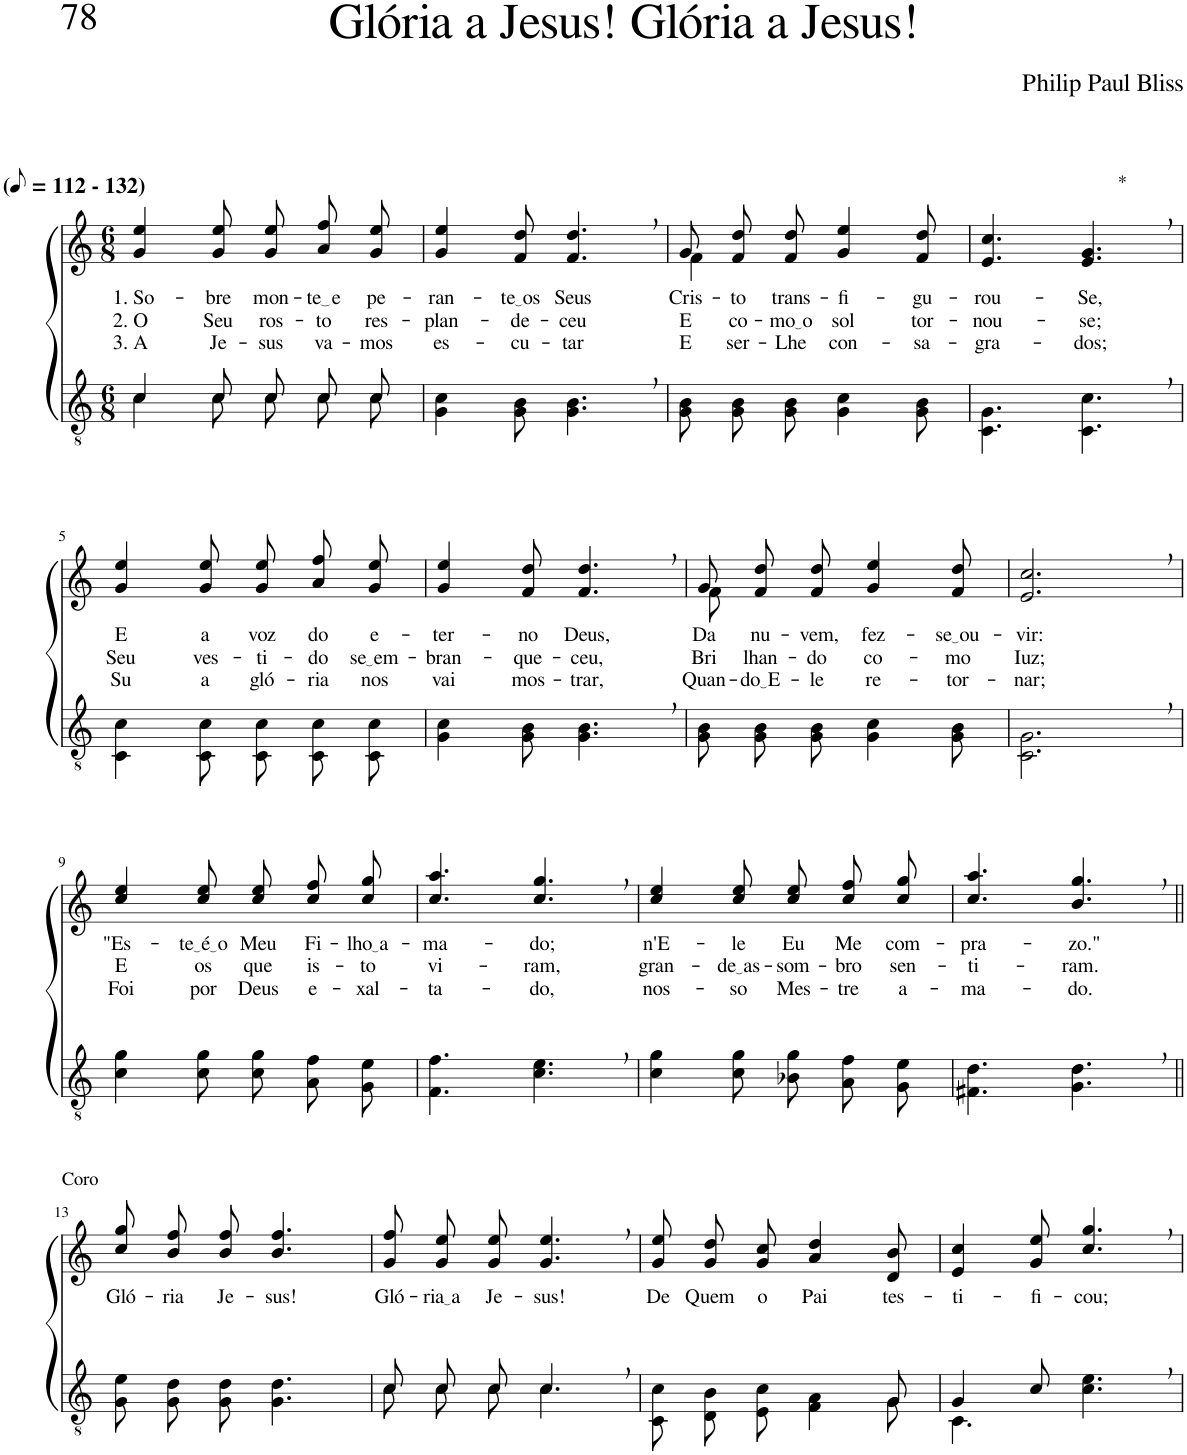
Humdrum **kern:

**kern	**kern	**text	**text	**text
*part2	*part1	*part1	*part1	*part1
*staff2	*staff1	*staff1	*staff1	*staff1
*I"Parte III e IV	*I"Parte I e II	*	*	*
*clefGv2	*clefG2	*	*	*
*Trd3c5	*Trd3c5	*	*	*
*k[]	*k[]	*	*	*
*M6/8	*M6/8	*	*	*
*MM56	*MM56	*	*	*
=1	=1	=1	=1	=1
*^	*	*	*	*
!	!	!LO:TX:a:B:t=(	!	!	!
!	!	!LO:TX:a:B:t=- 132)	!	!	!
!	!	!	!LO:LY:b	!LO:LY:b	!LO:LY:b
4c/	4c\	4g/ 4ee/	1. So-	2. O	3. A
!	!	!	!LO:LY:b	!LO:LY:b	!LO:LY:b
8c/	8c\	8g/ 8ee/	-bre	Seu	Je-
!	!	!	!LO:LY:b	!LO:LY:b	!LO:LY:b
8c/L	8c\L	8g\ 8ee\L	mon-	ros-	-sus
!	!	!	!LO:LY:b	!LO:LY:b	!LO:LY:b
8c/	8c\	8a\ 8ff\	te e	-to	va-
!	!	!	!LO:LY:b	!LO:LY:b	!LO:LY:b
8c/J	8c\J	8g\ 8ee\J	pe-	res-	-mos
=2	=2	=2	=2	=2	=2
!	!	!	!LO:LY:b	!LO:LY:b	!LO:LY:b
*v	*v	*	*	*	*
4G\ 4c\	4g/ 4ee/	-ran-	-plan-	es-
!	!	!LO:LY:b	!LO:LY:b	!LO:LY:b
8G\ 8B\	8f/ 8dd/	te os	-de-	-cu-
!	!	!LO:LY:b	!LO:LY:b	!LO:LY:b
4.G\, 4.B\,	4.f/, 4.dd/,	Seus	-ceu	-tar
=3	=3	=3	=3	=3
*	*^	*	*	*
!	!	!	!LO:LY:b	!LO:LY:b	!LO:LY:b
8G/ 8B/L	8g\L	4f\	Cris-	E	E
!	!	!	!LO:LY:b	!LO:LY:b	!LO:LY:b
8G/ 8B/	8f\ 8dd\	.	-to	co-	ser-
!	!	!	!LO:LY:b	!LO:LY:b	!LO:LY:b
8G/ 8B/J	8f\ 8dd\J	2ryy	trans-	mo o	-Lhe
!	!	!	!LO:LY:b	!LO:LY:b	!LO:LY:b
4G\ 4c\	4g/ 4ee/	.	-fi-	sol	con-
!	!	!	!LO:LY:b	!LO:LY:b	!LO:LY:b
8G\ 8B\	8f/ 8dd/	.	-gu-	tor-	-sa-
*	*v	*v	*	*	*
=4	=4	=4	=4	=4
!	!	!LO:LY:b	!LO:LY:b	!LO:LY:b
4.C\ 4.G\	4.e/ 4.cc/	-rou-	-nou-	-gra-
!	!LO:TX:a:t=*	!	!	!
!	!	!LO:LY:b	!LO:LY:b	!LO:LY:b
4.C\, 4.c\,	4.e/, 4.g/,	-Se,	-se;	-dos;
!!LO:LB:g=z
=5	=5	=5	=5	=5
!	!	!LO:LY:b	!LO:LY:b	!LO:LY:b
4C\ 4c\	4g/ 4ee/	E	Seu	Su
!	!	!LO:LY:b	!LO:LY:b	!LO:LY:b
8C\ 8c\	8g/ 8ee/	a	ves-	a
!	!	!LO:LY:b	!LO:LY:b	!LO:LY:b
8C/ 8c/L	8g\ 8ee\L	voz	-ti-	gló-
!	!	!LO:LY:b	!LO:LY:b	!LO:LY:b
8C/ 8c/	8a\ 8ff\	do	-do	-ria
!	!	!LO:LY:b	!LO:LY:b	!LO:LY:b
8C/ 8c/J	8g\ 8ee\J	e-	se em	nos
=6	=6	=6	=6	=6
!	!	!LO:LY:b	!LO:LY:b	!LO:LY:b
4G\ 4c\	4g/ 4ee/	-ter-	-bran-	vai
!	!	!LO:LY:b	!LO:LY:b	!LO:LY:b
8G\ 8B\	8f/ 8dd/	-no	-que-	mos-
!	!	!LO:LY:b	!LO:LY:b	!LO:LY:b
4.G\, 4.B\,	4.f/, 4.dd/,	Deus,	-ceu,	-trar,
=7	=7	=7	=7	=7
!	!	!	!	!LO:LY:b
*	*^	*	*	*
!	!	!	!LO:LY:b	!LO:LY:b	!
8G/ 8B/L	8g\L	8f\	Da	Bri-	Quan-
!	!	!	!LO:LY:b	!LO:LY:b	!LO:LY:b
8G/ 8B/	8f\ 8dd\	2ryy	nu-	-lhan-	do E
!	!	!	!LO:LY:b	!LO:LY:b	!LO:LY:b
8G/ 8B/J	8f\ 8dd\J	.	-vem,	-do	-le
!	!	!	!LO:LY:b	!LO:LY:b	!LO:LY:b
4G\ 4c\	4g/ 4ee/	.	fez-	co-	re-
!	!	!	!LO:LY:b	!LO:LY:b	!LO:LY:b
8G\ 8B\	8f/ 8dd/	8ryy	se ou	-mo	-tor-
=8	=8	=8	=8	=8	=8
!	!	!	!LO:LY:b	!LO:LY:b	!LO:LY:b
*	*v	*v	*	*	*
2.C\, 2.G\,	2.e/, 2.cc/,	-vir:	Iuz;	-nar;
!!LO:LB:g=z
=9	=9	=9	=9	=9
!	!	!LO:LY:b	!LO:LY:b	!LO:LY:b
4c\ 4g\	4cc/ 4ee/	"Es-	E	Foi
!	!	!LO:LY:b	!LO:LY:b	!LO:LY:b
8c\ 8g\	8cc/ 8ee/	te é o	os	por
!	!	!LO:LY:b	!LO:LY:b	!LO:LY:b
8c\ 8g\L	8cc\ 8ee\L	Meu	que	Deus
!	!	!LO:LY:b	!LO:LY:b	!LO:LY:b
8A\ 8f\	8cc\ 8ff\	Fi-	is-	e-
!	!	!LO:LY:b	!LO:LY:b	!LO:LY:b
8G\ 8e\J	8cc\ 8gg\J	lho a	-to	-xal-
=10	=10	=10	=10	=10
!	!	!LO:LY:b	!LO:LY:b	!LO:LY:b
4.F\ 4.f\	4.cc/ 4.aa/	-ma-	vi-	-ta-
!	!	!LO:LY:b	!LO:LY:b	!LO:LY:b
4.c\, 4.e\,	4.cc/, 4.gg/,	-do;	-ram,	-do,
=11	=11	=11	=11	=11
!	!	!LO:LY:b	!LO:LY:b	!LO:LY:b
4c\ 4g\	4cc/ 4ee/	n'E-	gran-	nos-
!	!	!LO:LY:b	!LO:LY:b	!LO:LY:b
8c\ 8g\	8cc/ 8ee/	-le	de as	-so
!	!	!LO:LY:b	!LO:LY:b	!LO:LY:b
8B-X\ 8g\L	8cc\ 8ee\L	Eu	-som-	Mes-
!	!	!LO:LY:b	!LO:LY:b	!LO:LY:b
8A\ 8f\	8cc\ 8ff\	Me	-bro	-tre
!	!	!LO:LY:b	!LO:LY:b	!LO:LY:b
8G\ 8e\J	8cc\ 8gg\J	com-	sen-	a-
=12	=12	=12	=12	=12
!	!	!LO:LY:b	!LO:LY:b	!LO:LY:b
4.F#X\ 4.d\	4.cc/ 4.aa/	-pra-	-ti-	-ma-
!	!	!LO:LY:b	!LO:LY:b	!LO:LY:b
4.G\, 4.d\,	4.b/, 4.gg/,	-zo."	-ram.	-do.
!!LO:LB:g=z
=13||	=13||	=13||	=13||	=13||
!	!LO:TX:a:t=Coro	!	!	!
!	!	!LO:LY:b	!	!
8G\ 8e\L	8cc\ 8gg\L	Gló-	.	.
!	!	!LO:LY:b	!	!
8G\ 8d\	8b\ 8ff\	-ria	.	.
!	!	!LO:LY:b	!	!
8G\ 8d\J	8b\ 8ff\J	Je-	.	.
!	!	!LO:LY:b	!	!
4.G\ 4.d\	4.b/ 4.ff/	-sus!	.	.
=14	=14	=14	=14	=14
*^	*	*	*	*
!	!	!	!LO:LY:b	!	!
8c/L	8c\L	8g\ 8ff\L	Gló-	.	.
!	!	!	!LO:LY:b	!	!
8c/	8c\	8g\ 8ee\	ria a	.	.
!	!	!	!LO:LY:b	!	!
8c/J	8c\J	8g\ 8ee\J	Je-	.	.
!	!	!	!LO:LY:b	!	!
4.c,/	4.c\	4.g/, 4.ee/,	-sus!	.	.
=15	=15	=15	=15	=15	=15
!	!	!	!LO:LY:b	!	!
2ryy	8C/ 8c/L	8g/ 8ee/L	De	.	.
!	!	!	!LO:LY:b	!	!
.	8D/ 8B/	8g/ 8dd/	Quem	.	.
!	!	!	!LO:LY:b	!	!
.	8E/ 8c/J	8g/ 8cc/J	o	.	.
!	!	!	!LO:LY:b	!	!
.	4F\ 4A\	4a/ 4dd/	Pai	.	.
8ryy	.	.	.	.	.
!	!	!	!LO:LY:b	!	!
8G/	8G\	8d/ 8b/	tes-	.	.
=16	=16	=16	=16	=16	=16
!	!	!	!LO:LY:b	!	!
4G/	4.C\	4e/ 4cc/	-ti-	.	.
!	!	!	!LO:LY:b	!	!
8c/	.	8g/ 8ee/	-fi-	.	.
!	!	!	!LO:LY:b	!	!
4.c\, 4.e\,	4.ryy	4.cc/, 4.gg/,	-cou;	.	.
*v	*v	*	*	*	*
=	=	=	=	=
*-	*-	*-	*-	*-
